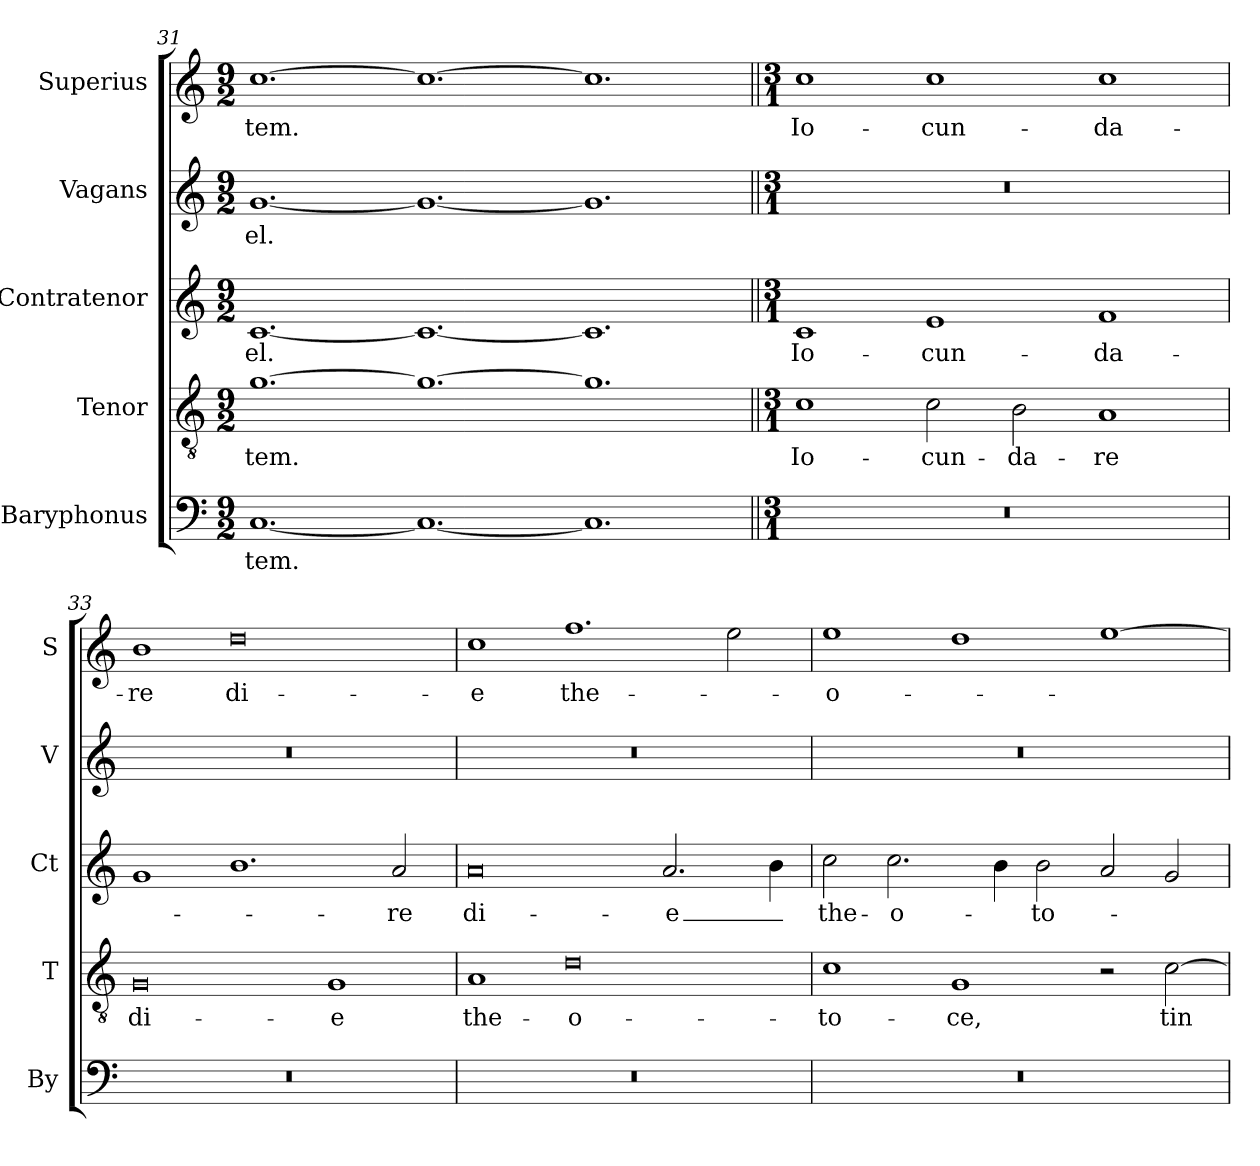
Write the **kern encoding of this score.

**kern	**text	**kern	**text	**kern	**text	**kern	**text	**kern	**text
*part5	*part5	*part4	*part4	*part3	*part3	*part2	*part2	*part1	*part1
*staff5	*staff5	*staff4	*staff4	*staff3	*staff3	*staff2	*staff2	*staff1	*staff1
*I"Baryphonus	*	*I"Tenor	*	*I"Contratenor	*	*I"Vagans	*	*I"Superius	*
*I'By	*	*I'T	*	*I'Ct	*	*I'V	*	*I'S	*
*clefF4	*	*clefGv2	*	*clefG2	*	*clefG2	*	*clefG2	*
*k[]	*	*k[]	*	*k[]	*	*k[]	*	*k[]	*
*M9/2	*	*M9/2	*	*M9/2	*	*M9/2	*	*M9/2	*
=31	=31	=31	=31	=31	=31	=31	=31	=31	=31
[1.C	-tem.	[1.g	-tem.	[1.c	-el.	[1.g	-el.	[1.cc	-tem.
1.C_	.	1.g_	.	1.c_	.	1.g_	.	1.cc_	.
1.C]	.	1.g]	.	1.c]	.	1.g]	.	1.cc]	.
!!LO:LB:g=z
=32||	=32||	=32||	=32||	=32||	=32||	=32||	=32||	=32||	=32||
*M3/1	*	*M3/1	*	*M3/1	*	*M3/1	*	*M3/1	*
*	*	*	*	*	*	*	*	*MM272	*
0.r	.	1c	Io-	1c	Io-	0.r	.	1cc	Io-
.	.	2c\	-cun-	1e	-cun-	.	.	1cc	-cun-
.	.	2B\	-da-	.	.	.	.	.	.
.	.	1A	-re	1f	-da-	.	.	1cc	-da-
=33	=33	=33	=33	=33	=33	=33	=33	=33	=33
0.r	.	0G	di-	1g	.	0.r	.	1b	-re
.	.	.	.	1.b	.	.	.	0dd	di-
.	.	1G	-e	.	.	.	.	.	.
.	.	.	.	2a/	-re	.	.	.	.
=34	=34	=34	=34	=34	=34	=34	=34	=34	=34
0.r	.	1A	the-	0a	di-	0.r	.	1cc	-e
.	.	0d	-o-	.	.	.	.	1.ff	the-
.	.	.	.	2.a/	-e_	.	.	.	.
.	.	.	.	.	.	.	.	2ee\	.
.	.	.	.	4b\	_	.	.	.	.
=35	=35	=35	=35	=35	=35	=35	=35	=35	=35
0.r	.	1c	-to-	2cc\	the-	0.r	.	1ee	-o-
.	.	.	.	2.cc\	-o-	.	.	.	.
.	.	1G	-ce,	.	.	.	.	1dd	.
.	.	.	.	4b\	.	.	.	.	.
.	.	.	.	2b\	-to-	.	.	.	.
.	.	2r	.	2a/	.	.	.	[1ee	.
.	.	[2c\	tin-	2g/	.	.	.	.	.
=	=	=	=	=	=	=	=	=	=
*-	*-	*-	*-	*-	*-	*-	*-	*-	*-
